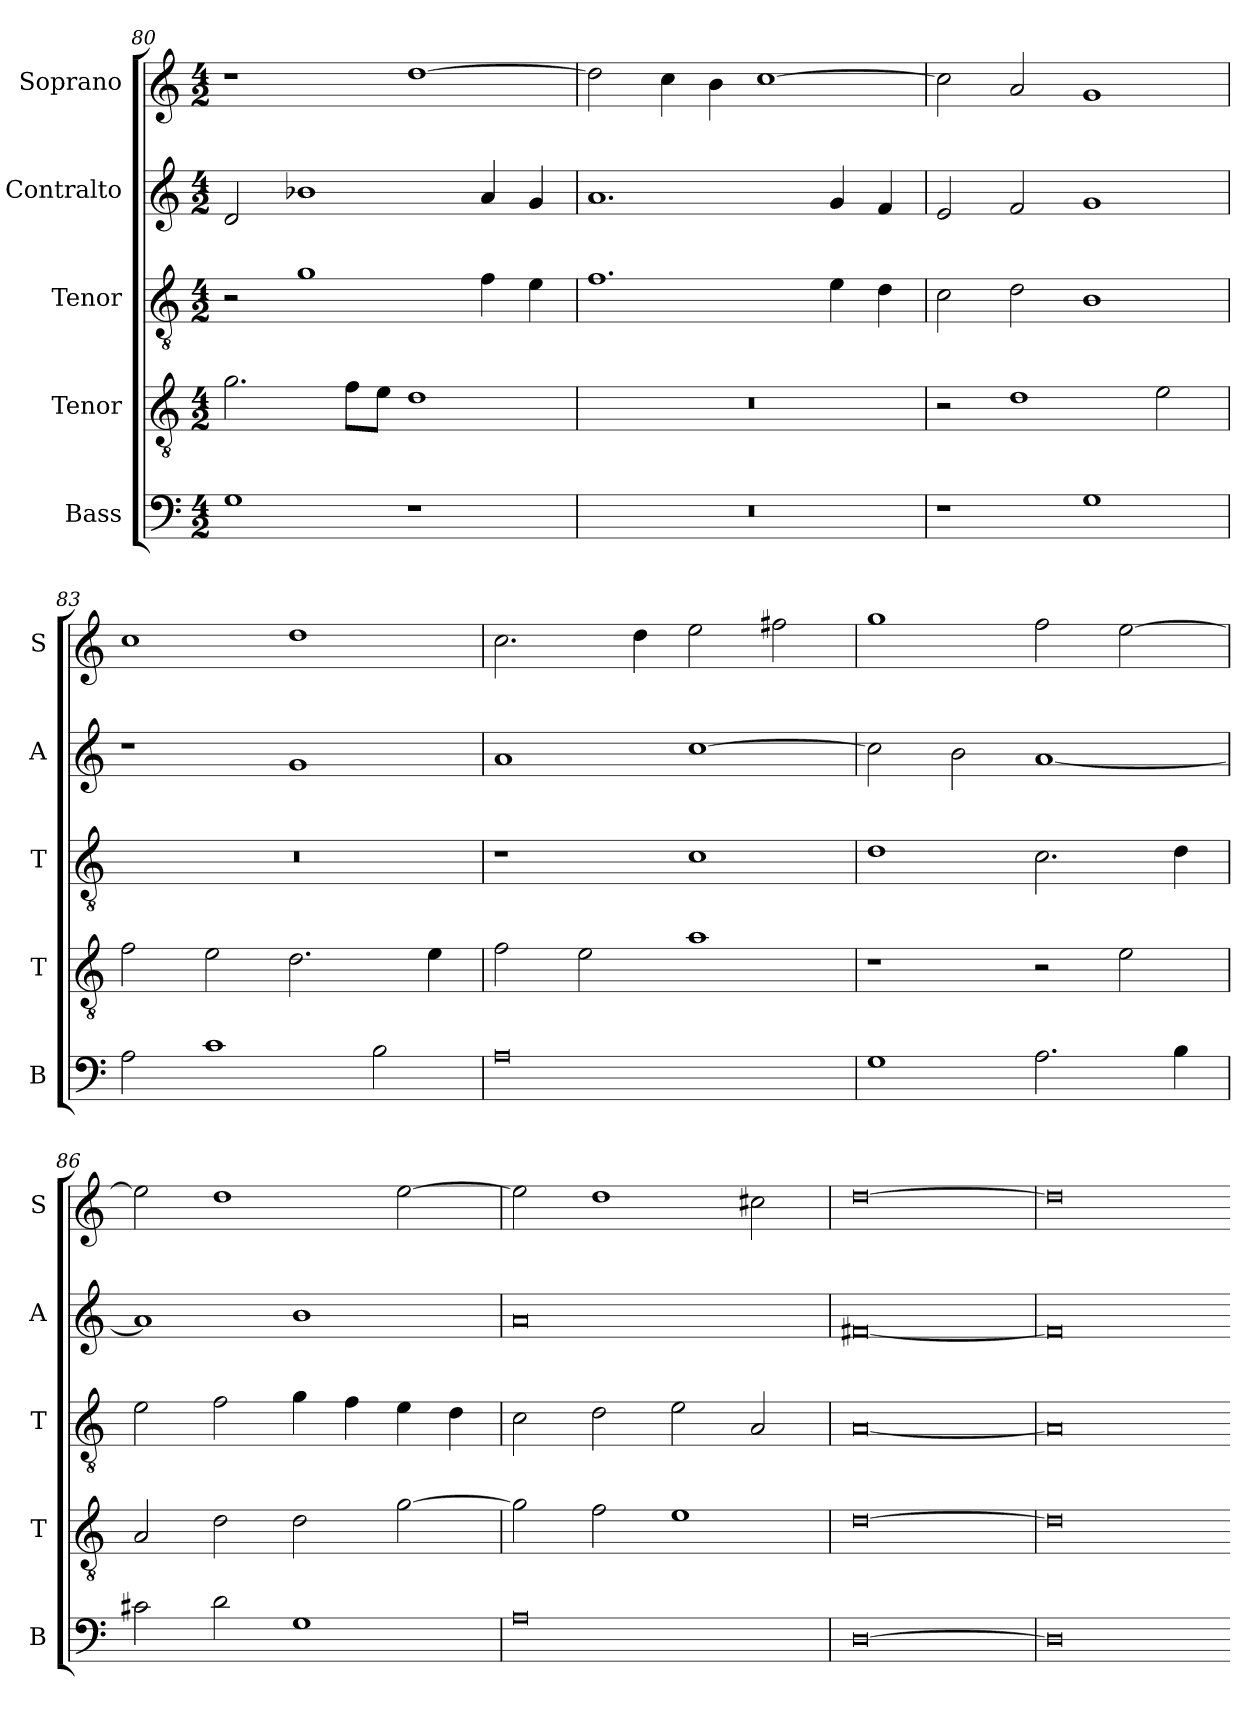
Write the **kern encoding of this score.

**kern	**kern	**kern	**kern	**kern
*part5	*part4	*part3	*part2	*part1
*staff5	*staff4	*staff3	*staff2	*staff1
*I"Bass	*I"Tenor	*I"Tenor	*I"Contralto	*I"Soprano
*I'B	*I'T	*I'T	*I'A	*I'S
*clefF4	*clefGv2	*clefGv2	*clefG2	*clefG2
*k[]	*k[]	*k[]	*k[]	*k[]
*G:mix	*G:mix	*G:mix	*G:mix	*G:mix
*M4/2	*M4/2	*M4/2	*M4/2	*M4/2
=80	=80	=80	=80	=80
1G	2.g	2r	2d	1r
.	.	1g	1b-X	.
.	8f\L	.	.	.
.	8e\J	.	.	.
1r	1d	.	.	[1dd
.	.	4f	4a	.
.	.	4e	4g	.
=81	=81	=81	=81	=81
0r	0r	1.f	1.a	2dd]
.	.	.	.	4cc
.	.	.	.	4b
.	.	.	.	[1cc
.	.	4e	4g	.
.	.	4d	4f	.
=82	=82	=82	=82	=82
1r	2r	2c	2e	2cc]
.	1d	2d	2f	2a
1G	.	1B	1g	1g
.	2e	.	.	.
=83	=83	=83	=83	=83
2A	2f	0r	1r	1cc
1c	2e	.	.	.
.	2.d	.	1g	1dd
2B	.	.	.	.
.	4e	.	.	.
=84	=84	=84	=84	=84
0A	2f	1r	1a	2.cc
.	2e	.	.	.
.	.	.	.	4dd
.	1a	1c	[1cc	2ee
.	.	.	.	2ff#X
=85	=85	=85	=85	=85
1G	1r	1d	2cc]	1gg
.	.	.	2b	.
2.A	2r	2.c	[1a	2ff
.	2e	.	.	[2ee
4B	.	4d	.	.
=86	=86	=86	=86	=86
2c#X	2A	2e	1a]	2ee]
2d	2d	2f	.	1dd
1G	2d	4g	1b	.
.	.	4f	.	.
.	[2g	4e	.	[2ee
.	.	4d	.	.
=87	=87	=87	=87	=87
0A	2g]	2c	0a	2ee]
.	2f	2d	.	1dd
.	1e	2e	.	.
.	.	2A	.	2cc#X
=88	=88	=88	=88	=88
[0D	[0d	[0A	[0f#X	[0dd
=89	=89	=89	=89	=89
0D]	0d]	0A]	0f#]	0dd]
=-	=-	=-	=-	=-
*-	*-	*-	*-	*-
